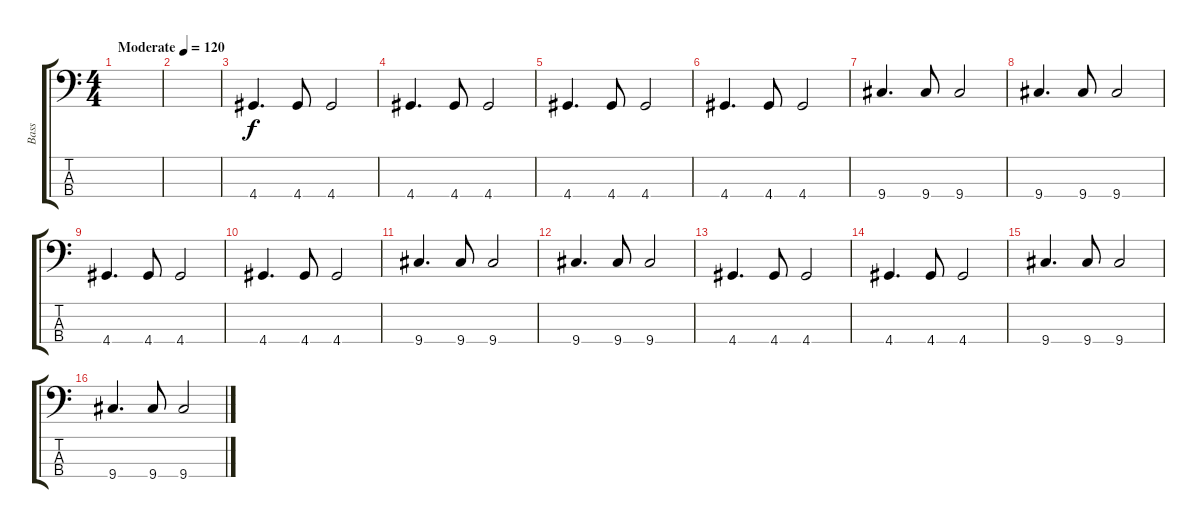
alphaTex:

\track ("Bass" "Bass") {instrument electricbassfinger}
\staff {score tabs}
\tuning (G2 D2 A1 E1) {hide}
\ts (4 4)
\tempo (120 "Moderate")
\clef f4
\ks c
|
|
4.4.4{d} 4.4.8 4.4.2 |
4.4.4{d} 4.4.8 4.4.2 |
4.4.4{d} 4.4.8 4.4.2 |
4.4.4{d} 4.4.8 4.4.2 |
9.4.4{d} 9.4.8 9.4.2 |
9.4.4{d} 9.4.8 9.4.2 |
4.4.4{d} 4.4.8 4.4.2 |
4.4.4{d} 4.4.8 4.4.2 |
9.4.4{d} 9.4.8 9.4.2 |
9.4.4{d} 9.4.8 9.4.2 |
4.4.4{d} 4.4.8 4.4.2 |
4.4.4{d} 4.4.8 4.4.2 |
9.4.4{d} 9.4.8 9.4.2 |
9.4.4{d} 9.4.8 9.4.2
